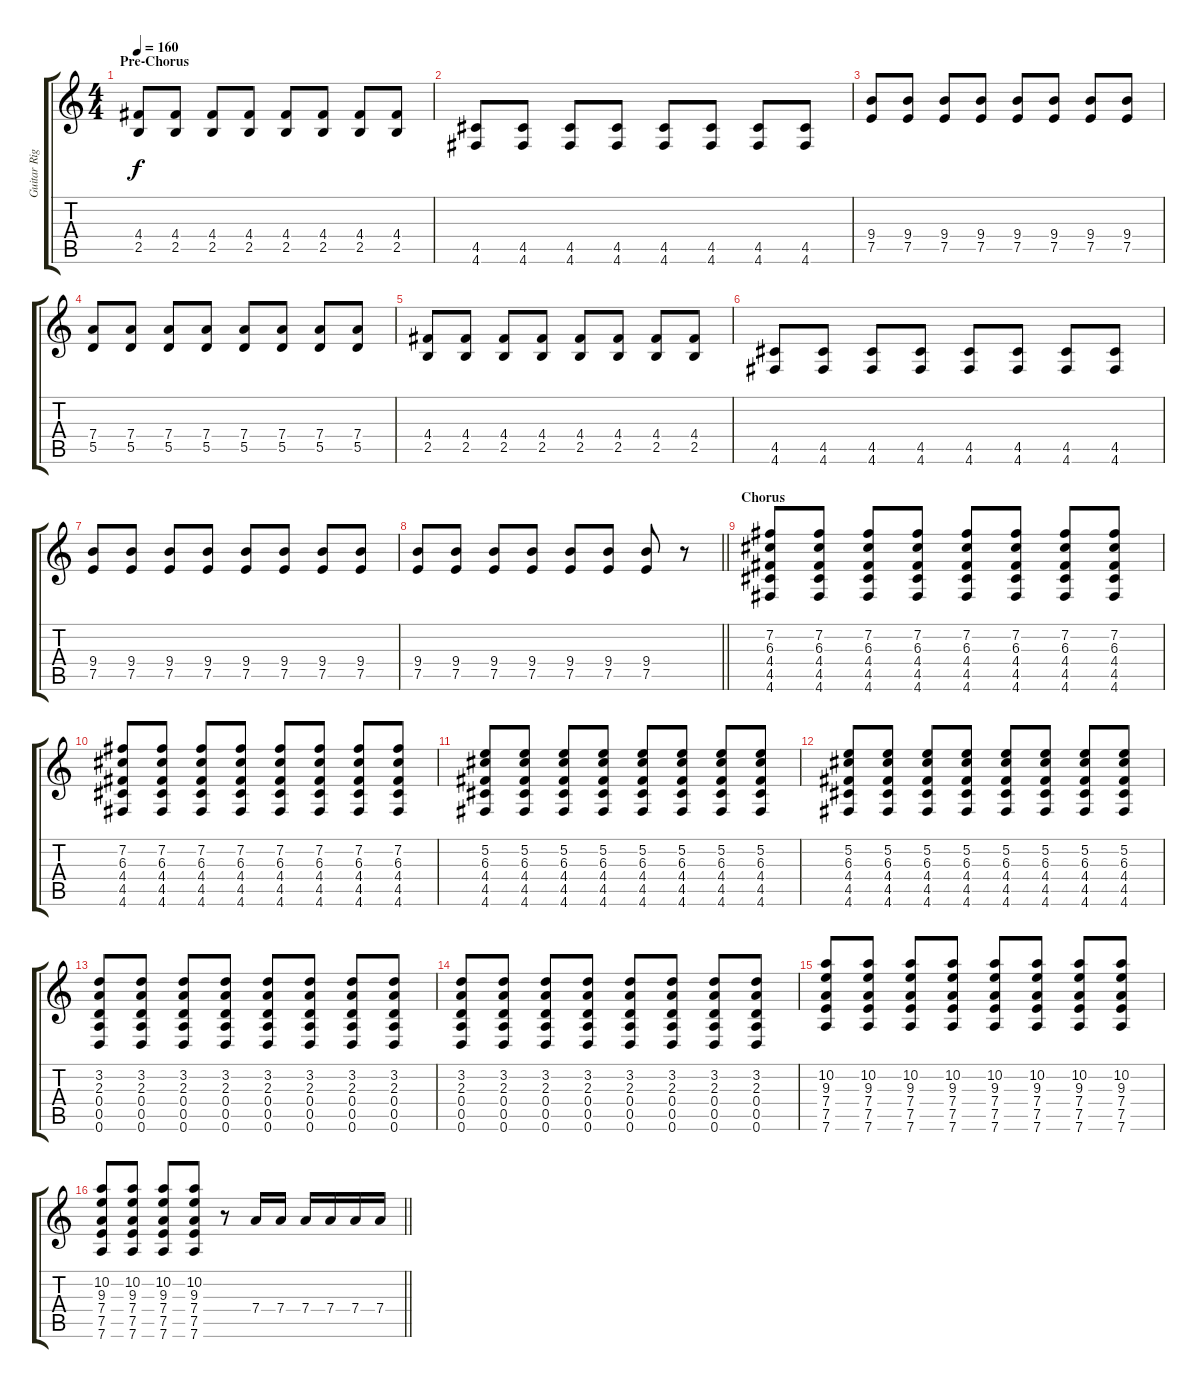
\track ("Guitar Right" "Guitar Rig") {instrument overdrivenguitar}
\staff {score tabs}
\tuning (E4 B3 G3 D3 A2 D2) {hide}
\ts (4 4)
\section ("" "Pre-Chorus")
\tempo 160
\clef g2
\ks c
(4.4 2.5).8{dy f volume 11} (4.4 2.5).8 (4.4 2.5).8 (4.4 2.5).8 (4.4 2.5).8 (4.4 2.5).8 (4.4 2.5).8 (4.4 2.5).8 |
(4.5 4.6).8 (4.5 4.6).8 (4.5 4.6).8 (4.5 4.6).8 (4.5 4.6).8 (4.5 4.6).8 (4.5 4.6).8 (4.5 4.6).8 |
(9.4 7.5).8 (9.4 7.5).8 (9.4 7.5).8 (9.4 7.5).8 (9.4 7.5).8 (9.4 7.5).8 (9.4 7.5).8 (9.4 7.5).8 |
(7.4 5.5).8 (7.4 5.5).8 (7.4 5.5).8 (7.4 5.5).8 (7.4 5.5).8 (7.4 5.5).8 (7.4 5.5).8 (7.4 5.5).8 |
(4.4 2.5).8 (4.4 2.5).8 (4.4 2.5).8 (4.4 2.5).8 (4.4 2.5).8 (4.4 2.5).8 (4.4 2.5).8 (4.4 2.5).8 |
(4.5 4.6).8 (4.5 4.6).8 (4.5 4.6).8 (4.5 4.6).8 (4.5 4.6).8 (4.5 4.6).8 (4.5 4.6).8 (4.5 4.6).8 |
(9.4 7.5).8 (9.4 7.5).8 (9.4 7.5).8 (9.4 7.5).8 (9.4 7.5).8 (9.4 7.5).8 (9.4 7.5).8 (9.4 7.5).8 |
\barLineRight lightlight
(9.4 7.5).8 (9.4 7.5).8 (9.4 7.5).8 (9.4 7.5).8 (9.4 7.5).8 (9.4 7.5).8 (9.4 7.5).8 r.8 |
\section ("" "Chorus")
(7.2 6.3 4.4 4.5 4.6).8 (7.2 6.3 4.4 4.5 4.6).8 (7.2 6.3 4.4 4.5 4.6).8 (7.2 6.3 4.4 4.5 4.6).8 (7.2 6.3 4.4 4.5 4.6).8 (7.2 6.3 4.4 4.5 4.6).8 (7.2 6.3 4.4 4.5 4.6).8 (7.2 6.3 4.4 4.5 4.6).8 |
(7.2 6.3 4.4 4.5 4.6).8 (7.2 6.3 4.4 4.5 4.6).8 (7.2 6.3 4.4 4.5 4.6).8 (7.2 6.3 4.4 4.5 4.6).8 (7.2 6.3 4.4 4.5 4.6).8 (7.2 6.3 4.4 4.5 4.6).8 (7.2 6.3 4.4 4.5 4.6).8 (7.2 6.3 4.4 4.5 4.6).8 |
(5.2 6.3 4.4 4.5 4.6).8 (5.2 6.3 4.4 4.5 4.6).8 (5.2 6.3 4.4 4.5 4.6).8 (5.2 6.3 4.4 4.5 4.6).8 (5.2 6.3 4.4 4.5 4.6).8 (5.2 6.3 4.4 4.5 4.6).8 (5.2 6.3 4.4 4.5 4.6).8 (5.2 6.3 4.4 4.5 4.6).8 |
(5.2 6.3 4.4 4.5 4.6).8 (5.2 6.3 4.4 4.5 4.6).8 (5.2 6.3 4.4 4.5 4.6).8 (5.2 6.3 4.4 4.5 4.6).8 (5.2 6.3 4.4 4.5 4.6).8 (5.2 6.3 4.4 4.5 4.6).8 (5.2 6.3 4.4 4.5 4.6).8 (5.2 6.3 4.4 4.5 4.6).8 |
(3.2 2.3 0.4 0.5 0.6).8 (3.2 2.3 0.4 0.5 0.6).8 (3.2 2.3 0.4 0.5 0.6).8 (3.2 2.3 0.4 0.5 0.6).8 (3.2 2.3 0.4 0.5 0.6).8 (3.2 2.3 0.4 0.5 0.6).8 (3.2 2.3 0.4 0.5 0.6).8 (3.2 2.3 0.4 0.5 0.6).8 |
(3.2 2.3 0.4 0.5 0.6).8 (3.2 2.3 0.4 0.5 0.6).8 (3.2 2.3 0.4 0.5 0.6).8 (3.2 2.3 0.4 0.5 0.6).8 (3.2 2.3 0.4 0.5 0.6).8 (3.2 2.3 0.4 0.5 0.6).8 (3.2 2.3 0.4 0.5 0.6).8 (3.2 2.3 0.4 0.5 0.6).8 |
(10.2 9.3 7.4 7.5 7.6).8 (10.2 9.3 7.4 7.5 7.6).8 (10.2 9.3 7.4 7.5 7.6).8 (10.2 9.3 7.4 7.5 7.6).8 (10.2 9.3 7.4 7.5 7.6).8 (10.2 9.3 7.4 7.5 7.6).8 (10.2 9.3 7.4 7.5 7.6).8 (10.2 9.3 7.4 7.5 7.6).8 |
\barLineRight lightlight
(10.2 9.3 7.4 7.5 7.6).8 (10.2 9.3 7.4 7.5 7.6).8 (10.2 9.3 7.4 7.5 7.6).8 (10.2 9.3 7.4 7.5 7.6).8 r.8 7.4.16 7.4.16 7.4.16 7.4.16 7.4.16 7.4.16
